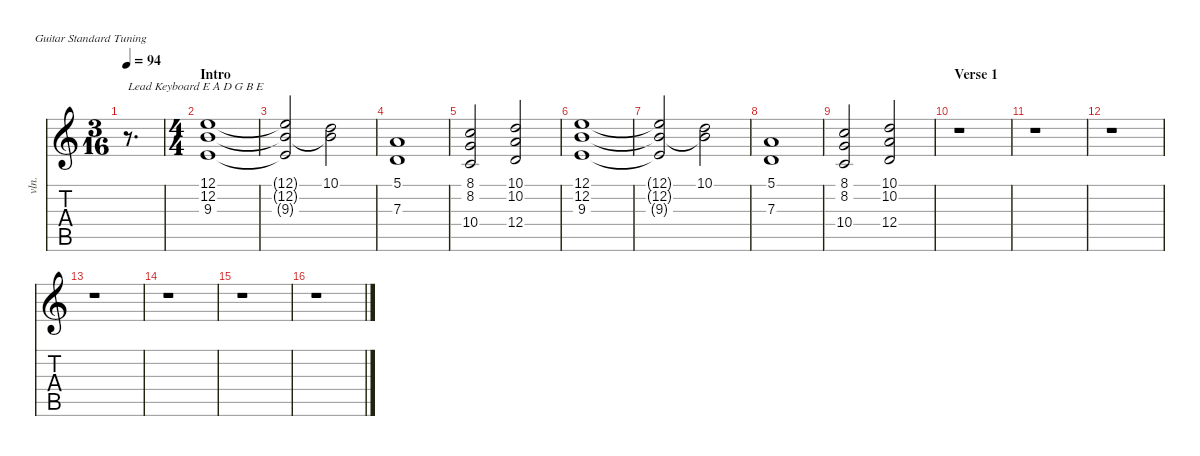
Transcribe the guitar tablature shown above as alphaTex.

\defaultSystemsLayout 4
\hideDynamics
\bracketExtendMode nobrackets
\track ("Lead Keyboard" "vln.") {instrument stringensemble1}
\staff {score tabs}
\tuning (E4 B3 G3 D3 A2 E2)
\ts (3 16)
\tempo 94
\clef g2
\ks c
r.8{d txt "Lead Keyboard E A D G B E" dy f instrument stringensemble1} |
\ts (4 4)
\section ("" "Intro")
(12.1 12.2 9.3).1 |
(12.1{t} 12.2{t} 9.3{t}).2 (10.1 12.2{t}).2 |
(5.1 7.3).1 |
(8.1 8.2 10.4).2 (10.1 10.2 12.4).2 |
(12.1 12.2 9.3).1 |
(12.1{t} 12.2{t} 9.3{t}).2 (10.1 12.2{t}).2 |
(5.1 7.3).1 |
(8.1 8.2 10.4).2 (10.1 10.2 12.4).2 |
\section ("" "Verse 1")
r.1 |
r.1 |
r.1 |
r.1 |
r.1 |
r.1 |
r.1
